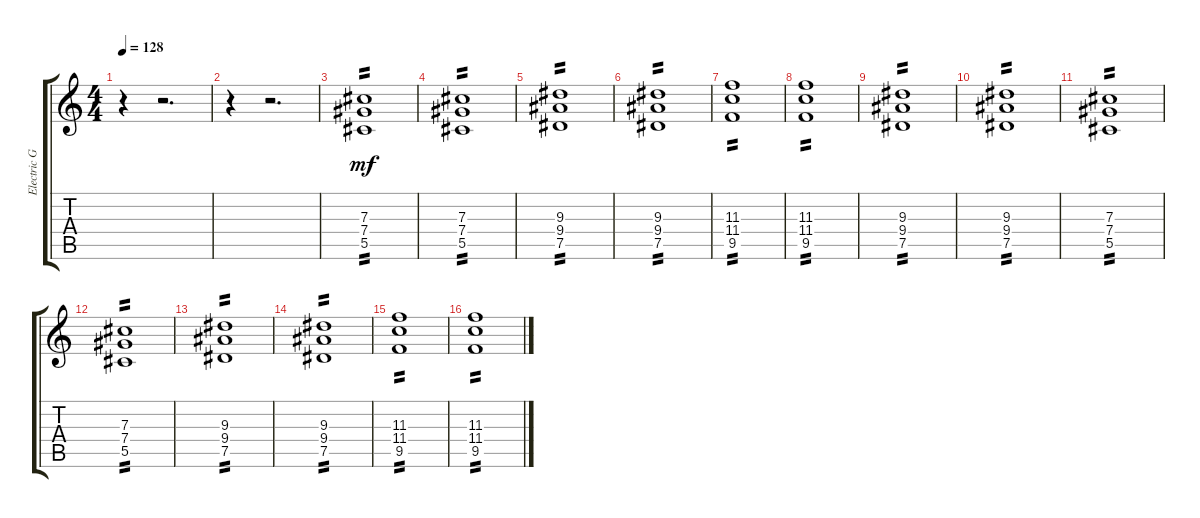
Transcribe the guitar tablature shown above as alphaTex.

\track ("Electric Guitar 2" "Electric G") {instrument distortionguitar}
\staff {score tabs}
\tuning (Eb4 Bb3 Gb3 Db3 Ab2 Eb2) {hide}
\ts (4 4)
\tempo 128
\clef g2
\ks c
r.4{dy fff} r.2{d} |
r.4 r.2{d} |
(7.3 7.4 5.5).1{tp 2 dy mf} |
(7.3 7.4 5.5).1{tp 2} |
(9.3 9.4 7.5).1{tp 2} |
(9.3 9.4 7.5).1{tp 2} |
(11.3 11.4 9.5).1{tp 2} |
(11.3 11.4 9.5).1{tp 2} |
(9.3 9.4 7.5).1{tp 2} |
(9.3 9.4 7.5).1{tp 2} |
(7.3 7.4 5.5).1{tp 2} |
(7.3 7.4 5.5).1{tp 2} |
(9.3 9.4 7.5).1{tp 2} |
(9.3 9.4 7.5).1{tp 2} |
(11.3 11.4 9.5).1{tp 2} |
(11.3 11.4 9.5).1{tp 2}
